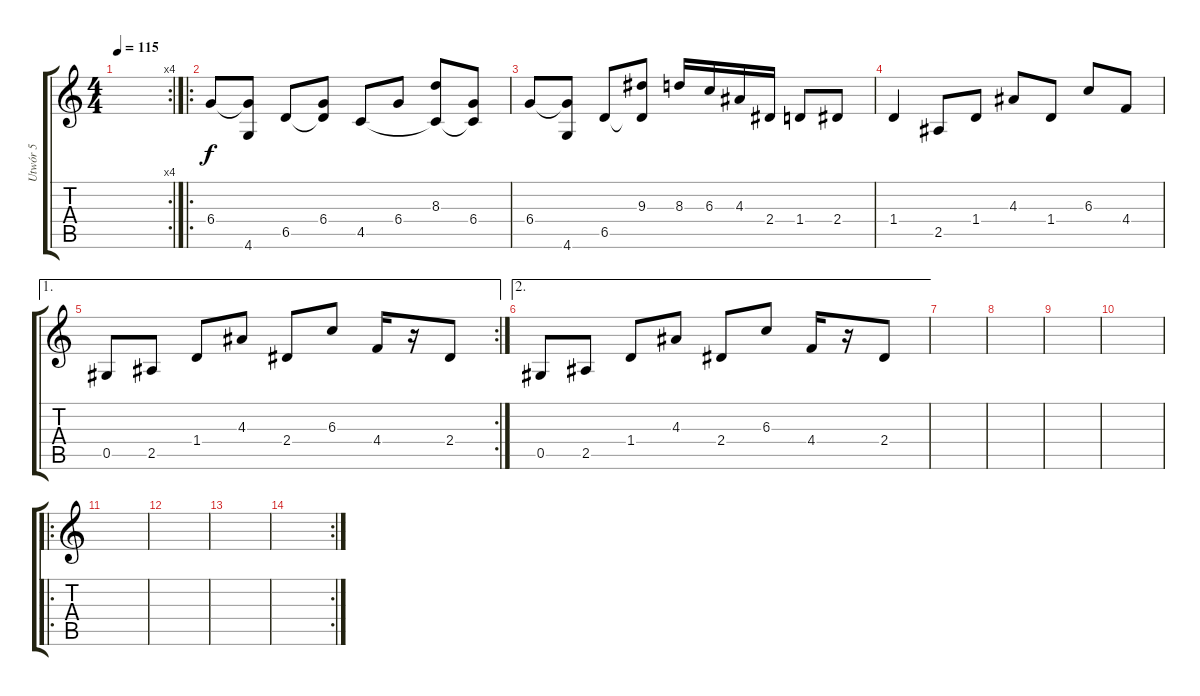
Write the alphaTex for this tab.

\track ("Utwór 5" "Utwór 5") {instrument electricguitarclean}
\staff {score tabs}
\tuning (Eb4 Bb3 Gb3 Db3 Ab2 Eb2) {hide}
\rc 4
\ts (4 4)
\tempo 115
\clef g2
\ks c
|
\ro
6.4.8 (6.4{t} 4.6).8 6.5.8 (6.4 6.5{t}).8 4.5.8 6.4.8 (8.3 4.5{t}).8 (6.4 4.5{t}).8 |
6.4.8 (6.4{t} 4.6).8 6.5.8 (9.3 6.5{t}).8 8.3.16 6.3.16 4.3.16 2.4.16 1.4.8 2.4.8 |
1.4.4 2.5.8 1.4.8 4.3.8 1.4.8 6.3.8 4.4.8 |
\ae 1
\rc 2
0.5.8 2.5.8 1.4.8 4.3.8 2.4.8 6.3.8 4.4.16 r.16 2.4.8 |
\ae 2
0.5.8 2.5.8 1.4.8 4.3.8 2.4.8 6.3.8 4.4.16 r.16 2.4.8 |
|
|
|
|
\ro
|
|
|
\rc 2
